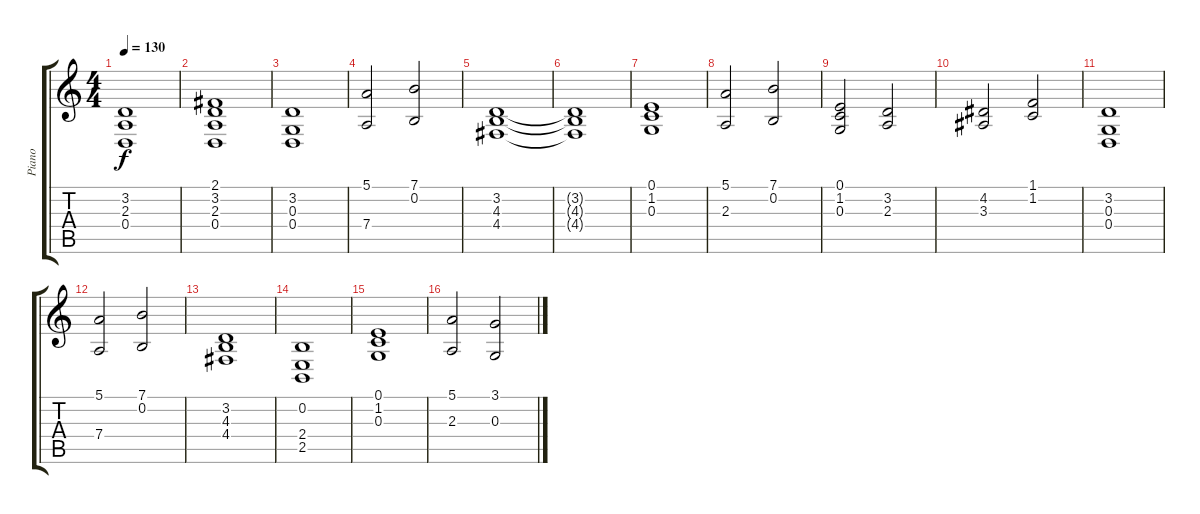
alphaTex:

\track ("Piano" "Piano") {instrument acousticgrandpiano}
\staff {score tabs}
\tuning (E4 B3 G3 D3 A2 E2) {hide}
\ts (4 4)
\tempo 130
\clef g2
\ks c
(3.2 2.3 0.4).1{dy f} |
(2.1 3.2 2.3 0.4).1 |
(3.2 0.3 0.4).1{instrument acousticgrandpiano} |
(5.1 7.4).2 (7.1 0.2).2 |
(3.2 4.3 4.4).1 |
(3.2{t} 4.3{t} 4.4{t}).1 |
(0.1 1.2 0.3).1 |
(5.1 2.3).2 (7.1 0.2).2 |
(0.1 1.2 0.3).2 (3.2 2.3).2 |
(4.2 3.3).2 (1.1 1.2).2 |
(3.2 0.3 0.4).1 |
(5.1 7.4).2 (7.1 0.2).2 |
(3.2 4.3 4.4).1 |
(0.2 2.4 2.5).1 |
(0.1 1.2 0.3).1 |
(5.1 2.3).2 (3.1 0.3).2
